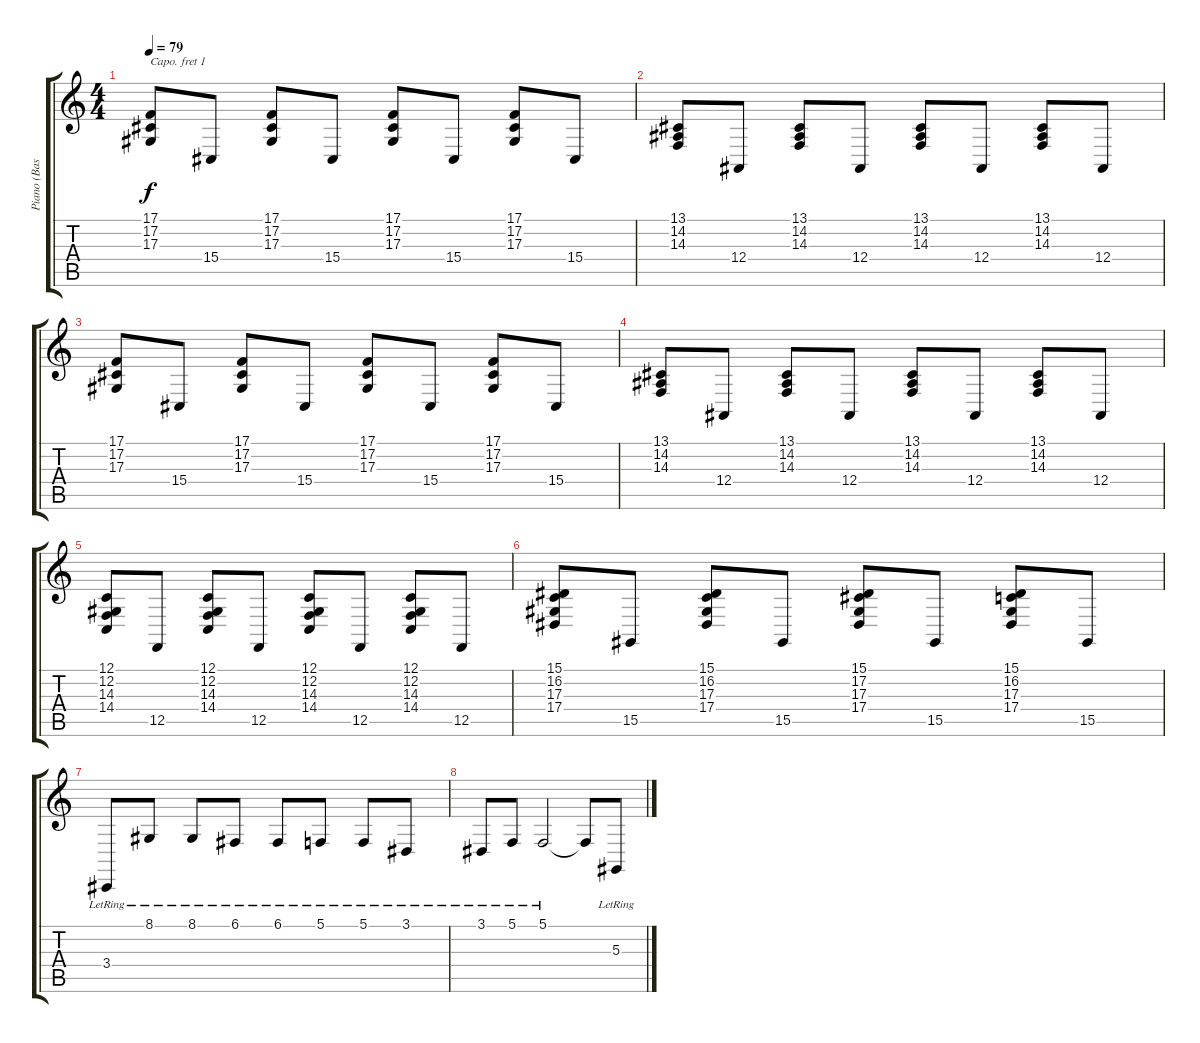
\track ("Piano (Bass standard tuning)" "Piano (Bas") {instrument acousticgrandpiano}
\staff {score tabs}
\capo 1
\tuning (B2 G2 D2 A1 E1 B1) {hide}
\ts (4 4)
\tempo 79
\clef g2
\ks c
(17.1 17.2 17.3).8{dy f} 15.4.8 (17.1 17.2 17.3).8 15.4.8 (17.1 17.2 17.3).8 15.4.8 (17.1 17.2 17.3).8 15.4.8 |
(13.1 14.2 14.3).8 12.4.8 (13.1 14.2 14.3).8 12.4.8 (13.1 14.2 14.3).8 12.4.8 (13.1 14.2 14.3).8 12.4.8 |
(17.1 17.2 17.3).8 15.4.8 (17.1 17.2 17.3).8 15.4.8 (17.1 17.2 17.3).8 15.4.8 (17.1 17.2 17.3).8 15.4.8 |
(13.1 14.2 14.3).8 12.4.8 (13.1 14.2 14.3).8 12.4.8 (13.1 14.2 14.3).8 12.4.8 (13.1 14.2 14.3).8 12.4.8 |
(12.1 12.2 14.3 14.4).8 12.5.8 (12.1 12.2 14.3 14.4).8 12.5.8 (12.1 12.2 14.3 14.4).8 12.5.8 (12.1 12.2 14.3 14.4).8 12.5.8 |
(15.1 16.2 17.3 17.4).8 15.5.8 (15.1 16.2 17.3 17.4).8 15.5.8 (15.1 17.2 17.3 17.4).8 15.5.8 (15.1 16.2 17.3 17.4).8 15.5.8 |
3.4{lr}.8 8.1{lr}.8 8.1{lr}.8 6.1{lr}.8 6.1{lr}.8 5.1{lr}.8 5.1{lr}.8 3.1{lr}.8 |
3.1{lr}.8 5.1{lr}.8 5.1{lr}.2 5.1{t}.8 5.3{lr}.8
